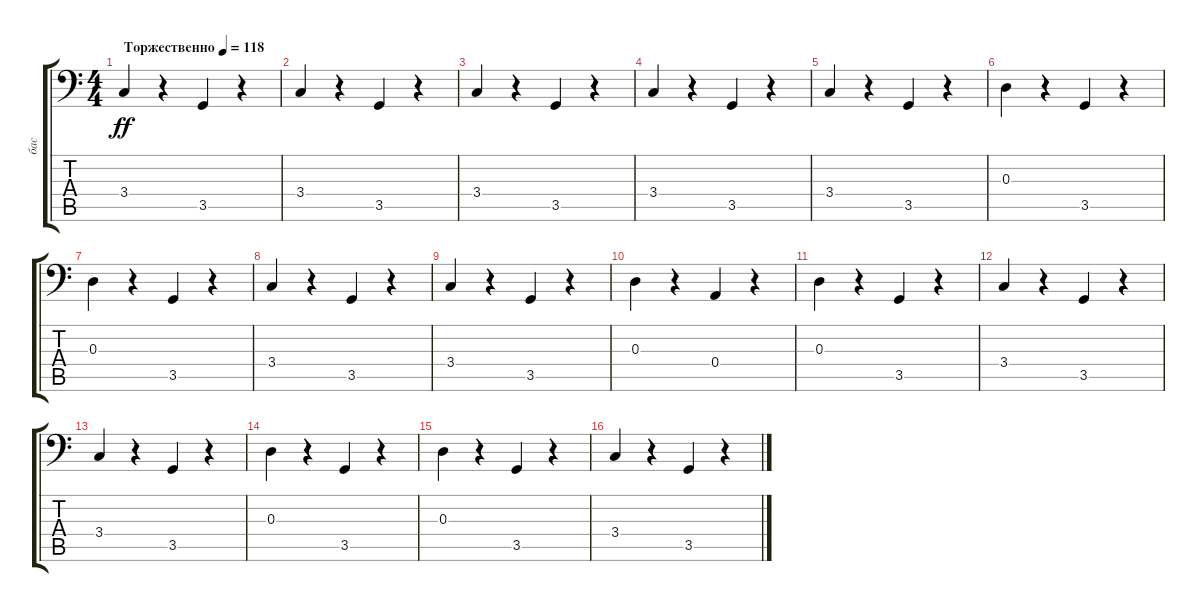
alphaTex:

\track ("бас" "бас") {instrument electricbasspick}
\staff {score tabs}
\tuning (C3 G2 D2 A1 E1 B0) {hide}
\ts (4 4)
\tempo (118 "Торжественно")
\clef f4
\ks c
3.4.4{dy ff instrument electricbasspick} r.4 3.5.4 r.4 |
3.4.4 r.4 3.5.4 r.4 |
3.4.4 r.4 3.5.4 r.4 |
3.4.4 r.4 3.5.4 r.4 |
3.4.4 r.4 3.5.4 r.4 |
0.3.4 r.4 3.5.4 r.4 |
0.3.4 r.4 3.5.4 r.4 |
3.4.4 r.4 3.5.4 r.4 |
3.4.4 r.4 3.5.4 r.4 |
0.3.4 r.4 0.4.4 r.4 |
0.3.4 r.4 3.5.4 r.4 |
3.4.4 r.4 3.5.4 r.4 |
3.4.4 r.4 3.5.4 r.4 |
0.3.4 r.4 3.5.4 r.4 |
0.3.4 r.4 3.5.4 r.4 |
3.4.4 r.4 3.5.4 r.4
